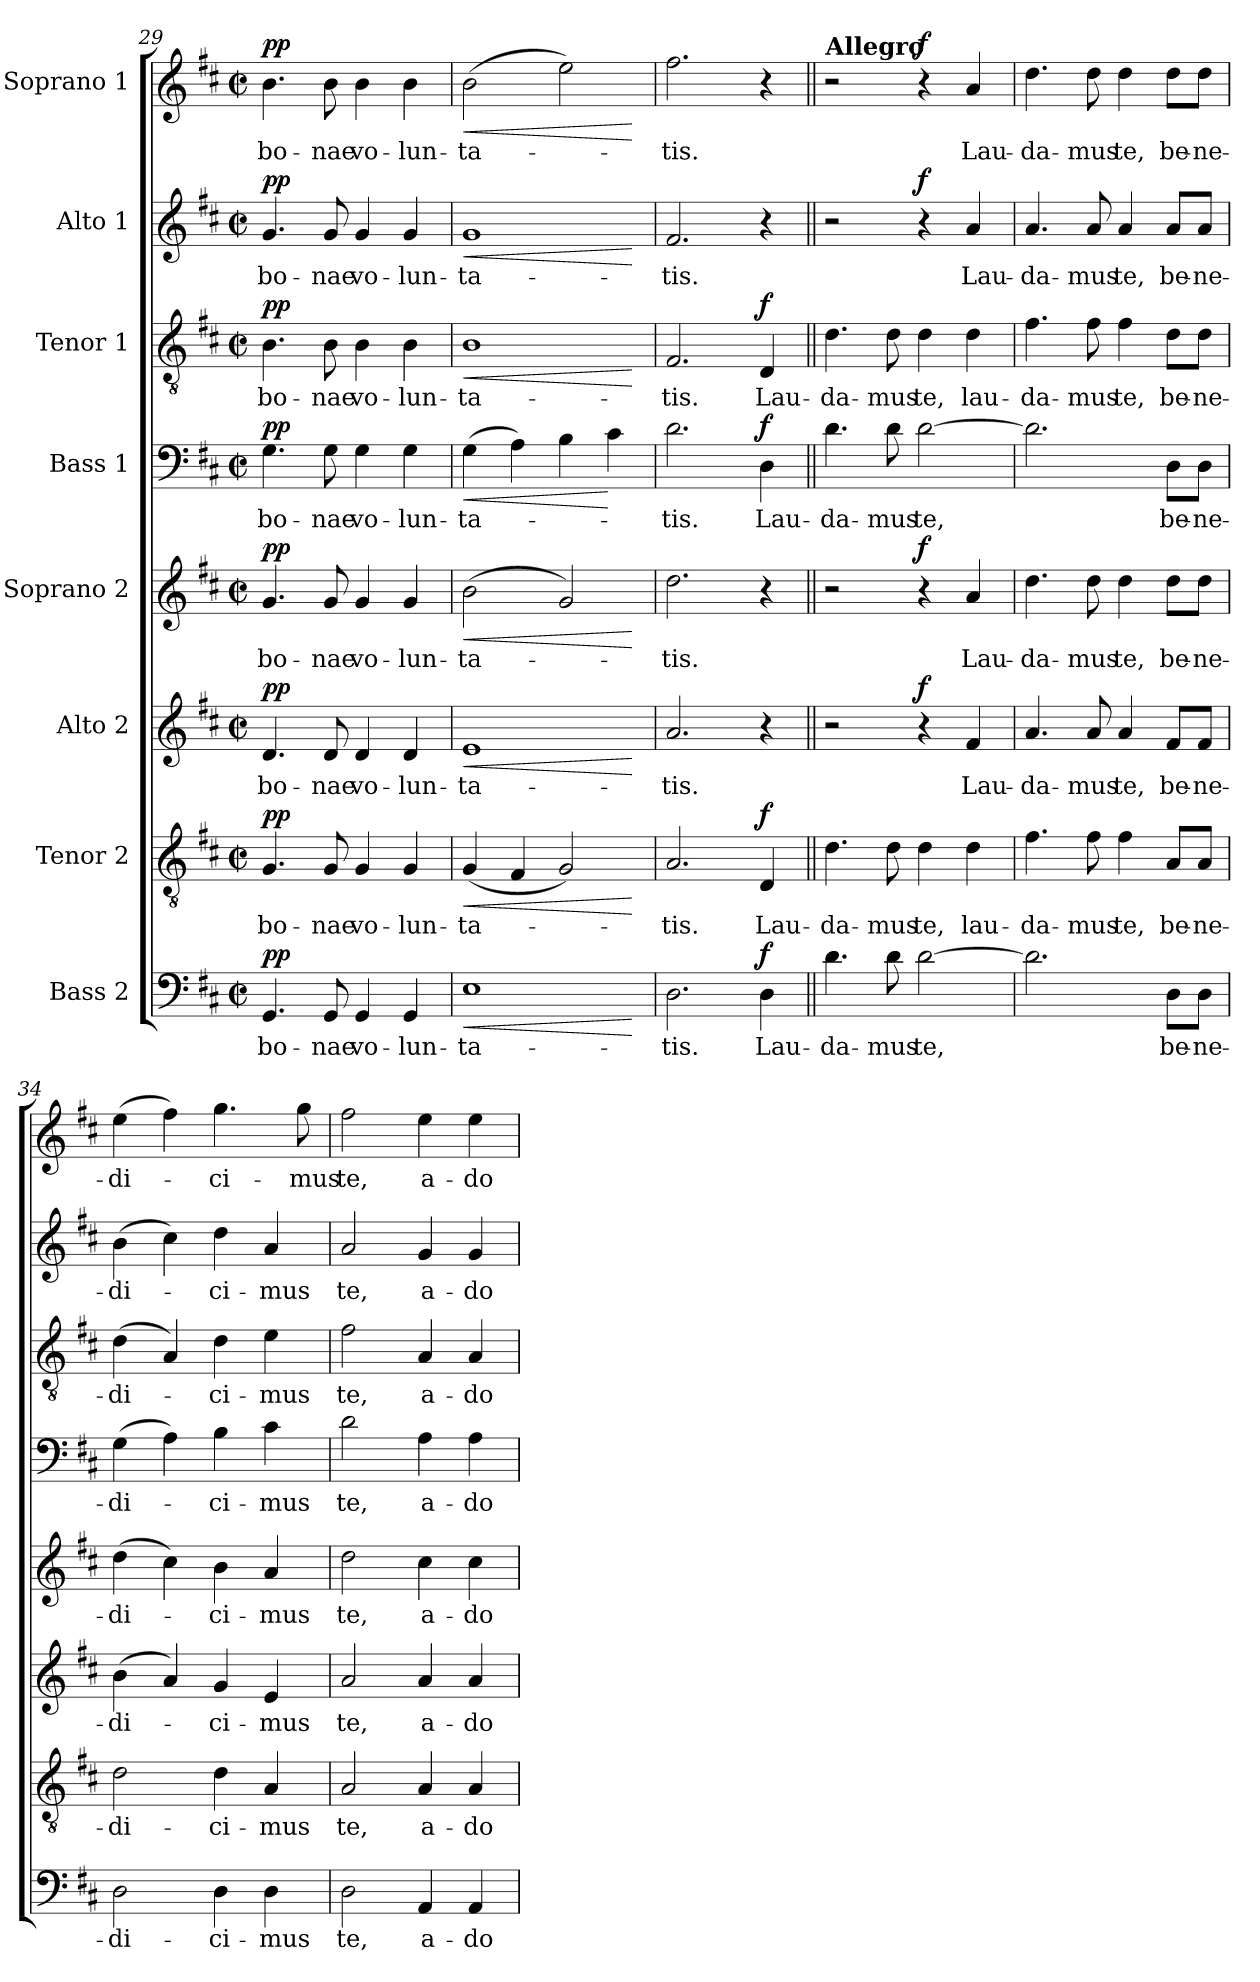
**kern	**text	**dynam	**kern	**text	**dynam	**kern	**text	**dynam	**kern	**text	**dynam	**kern	**text	**dynam	**kern	**text	**dynam	**kern	**text	**dynam	**kern	**text	**dynam
*part8	*part8	*part8	*part7	*part7	*part7	*part6	*part6	*part6	*part5	*part5	*part5	*part4	*part4	*part4	*part3	*part3	*part3	*part2	*part2	*part2	*part1	*part1	*part1
*staff8	*staff8	*staff8	*staff7	*staff7	*staff7	*staff6	*staff6	*staff6	*staff5	*staff5	*staff5	*staff4	*staff4	*staff4	*staff3	*staff3	*staff3	*staff2	*staff2	*staff2	*staff1	*staff1	*staff1
*I"Bass 2	*	*	*I"Tenor 2	*	*	*I"Alto 2	*	*	*I"Soprano 2	*	*	*I"Bass 1	*	*	*I"Tenor 1	*	*	*I"Alto 1	*	*	*I"Soprano 1	*	*
*clefF4	*	*	*clefGv2	*	*	*clefG2	*	*	*clefG2	*	*	*clefF4	*	*	*clefGv2	*	*	*clefG2	*	*	*clefG2	*	*
*k[f#c#]	*	*	*k[f#c#]	*	*	*k[f#c#]	*	*	*k[f#c#]	*	*	*k[f#c#]	*	*	*k[f#c#]	*	*	*k[f#c#]	*	*	*k[f#c#]	*	*
*D:	*	*	*D:	*	*	*D:	*	*	*D:	*	*	*D:	*	*	*D:	*	*	*D:	*	*	*D:	*	*
*M2/2	*	*	*M2/2	*	*	*M2/2	*	*	*M2/2	*	*	*M2/2	*	*	*M2/2	*	*	*M2/2	*	*	*M2/2	*	*
*met(c|)	*	*	*met(c|)	*	*	*met(c|)	*	*	*met(c|)	*	*	*met(c|)	*	*	*met(c|)	*	*	*met(c|)	*	*	*met(c|)	*	*
=29	=29	=29	=29	=29	=29	=29	=29	=29	=29	=29	=29	=29	=29	=29	=29	=29	=29	=29	=29	=29	=29	=29	=29
!	!LO:LY:b	!LO:DY:b	!	!LO:LY:b	!LO:DY:b	!	!LO:LY:b	!LO:DY:b	!	!LO:LY:b	!LO:DY:b	!	!LO:LY:b	!LO:DY:b	!	!LO:LY:b	!LO:DY:b	!	!LO:LY:b	!LO:DY:b	!	!LO:LY:b	!LO:DY:b
4.GG/	bo-	pp	4.G/	bo-	pp	4.d/	bo-	pp	4.g/	bo-	pp	4.G\	bo-	pp	4.B\	bo-	pp	4.g/	bo-	pp	4.b\	bo-	pp
!	!LO:LY:b	!	!	!LO:LY:b	!	!	!LO:LY:b	!	!	!LO:LY:b	!	!	!LO:LY:b	!	!	!LO:LY:b	!	!	!LO:LY:b	!	!	!LO:LY:b	!
8GG/	-nae	.	8G/	-nae	.	8d/	-nae	.	8g/	-nae	.	8G\	-nae	.	8B\	-nae	.	8g/	-nae	.	8b\	-nae	.
!	!LO:LY:b	!	!	!LO:LY:b	!	!	!LO:LY:b	!	!	!LO:LY:b	!	!	!LO:LY:b	!	!	!LO:LY:b	!	!	!LO:LY:b	!	!	!LO:LY:b	!
4GG/	vo-	.	4G/	vo-	.	4d/	vo-	.	4g/	vo-	.	4G\	vo-	.	4B\	vo-	.	4g/	vo-	.	4b\	vo-	.
!	!LO:LY:b	!	!	!LO:LY:b	!	!	!LO:LY:b	!	!	!LO:LY:b	!	!	!LO:LY:b	!	!	!LO:LY:b	!	!	!LO:LY:b	!	!	!LO:LY:b	!
4GG/	-lun-	.	4G/	-lun-	.	4d/	-lun-	.	4g/	-lun-	.	4G\	-lun-	.	4B\	-lun-	.	4g/	-lun-	.	4b\	-lun-	.
=30	=30	=30	=30	=30	=30	=30	=30	=30	=30	=30	=30	=30	=30	=30	=30	=30	=30	=30	=30	=30	=30	=30	=30
!	!LO:LY:b	!LO:HP:b	!	!LO:LY:b	!LO:HP:b	!	!LO:LY:b	!LO:HP:b	!	!LO:LY:b	!LO:HP:b	!	!LO:LY:b	!LO:HP:b	!	!LO:LY:b	!LO:HP:b	!	!LO:LY:b	!LO:HP:b	!	!LO:LY:b	!LO:HP:b
1E	-ta-	<	(<4G/	-ta-	<	1e	-ta-	<	(>2b\	-ta-	<	(>4G\	-ta-	<	1B	-ta-	<	1g	-ta-	<	(>2b\	-ta-	<
.	.	.	4F#/	.	.	.	.	.	.	.	.	4A\)	.	.	.	.	.	.	.	.	.	.	.
.	.	.	2G/)	.	.	.	.	.	2g/)	.	.	4B\	.	.	.	.	.	.	.	.	2ee\)	.	.
.	.	.	.	.	.	.	.	.	.	.	.	4c#\	.	[	.	.	.	.	.	.	.	.	.
.	.	[	.	.	[	.	.	[	.	.	[	.	.	.	.	.	[	.	.	[	.	.	[
=31	=31	=31	=31	=31	=31	=31	=31	=31	=31	=31	=31	=31	=31	=31	=31	=31	=31	=31	=31	=31	=31	=31	=31
!	!LO:LY:b	!	!	!LO:LY:b	!	!	!LO:LY:b	!	!	!LO:LY:b	!	!	!LO:LY:b	!	!	!LO:LY:b	!	!	!LO:LY:b	!	!	!LO:LY:b	!
2.D\	-tis.	.	2.A/	-tis.	.	2.a/	-tis.	.	2.dd\	-tis.	.	2.d\	-tis.	.	2.F#/	-tis.	.	2.f#/	-tis.	.	2.ff#\	-tis.	.
!	!LO:LY:b	!LO:DY:b	!	!LO:LY:b	!LO:DY:b	!	!	!	!	!	!	!	!LO:LY:b	!LO:DY:b	!	!LO:LY:b	!LO:DY:b	!	!	!	!	!	!
4D\	Lau-	f	4D/	Lau-	f	4r	.	.	4r	.	.	4D\	Lau-	f	4D/	Lau-	f	4r	.	.	4r	.	.
=32||	=32||	=32||	=32||	=32||	=32||	=32||	=32||	=32||	=32||	=32||	=32||	=32||	=32||	=32||	=32||	=32||	=32||	=32||	=32||	=32||	=32||	=32||	=32||
*	*	*	*	*	*	*	*	*	*	*	*	*	*	*	*	*	*	*	*	*	*MM120	*	*
!	!	!	!	!	!	!	!	!	!	!	!	!	!	!	!	!	!	!	!	!	!LO:TX:a:B:t=Allegro	!	!
!	!LO:LY:b	!	!	!LO:LY:b	!	!	!	!	!	!	!	!	!LO:LY:b	!	!	!LO:LY:b	!	!	!	!	!	!	!
4.d\	-da-	.	4.d\	-da-	.	2r	.	.	2r	.	.	4.d\	-da-	.	4.d\	-da-	.	2r	.	.	2r	.	.
!	!LO:LY:b	!	!	!LO:LY:b	!	!	!	!	!	!	!	!	!LO:LY:b	!	!	!LO:LY:b	!	!	!	!	!	!	!
8d\	-mus	.	8d\	-mus	.	.	.	.	.	.	.	8d\	-mus	.	8d\	-mus	.	.	.	.	.	.	.
!	!LO:LY:b	!	!	!LO:LY:b	!	!	!	!LO:DY:b	!	!	!LO:DY:b	!	!LO:LY:b	!	!	!LO:LY:b	!	!	!	!LO:DY:b	!	!	!LO:DY:b
[2d\	te,	.	4d\	te,	.	4r	.	f	4r	.	f	[2d\	te,	.	4d\	te,	.	4r	.	f	4r	.	f
!	!	!	!	!LO:LY:b	!	!	!LO:LY:b	!	!	!LO:LY:b	!	!	!	!	!	!LO:LY:b	!	!	!LO:LY:b	!	!	!LO:LY:b	!
.	.	.	4d\	lau-	.	4f#/	Lau-	.	4a/	Lau-	.	.	.	.	4d\	lau-	.	4a/	Lau-	.	4a/	Lau-	.
!!LO:PB:g=z
=33	=33	=33	=33	=33	=33	=33	=33	=33	=33	=33	=33	=33	=33	=33	=33	=33	=33	=33	=33	=33	=33	=33	=33
!	!	!	!	!LO:LY:b	!	!	!LO:LY:b	!	!	!LO:LY:b	!	!	!	!	!	!LO:LY:b	!	!	!LO:LY:b	!	!	!LO:LY:b	!
2.d\]	.	.	4.f#\	-da-	.	4.a/	-da-	.	4.dd\	-da-	.	2.d\]	.	.	4.f#\	-da-	.	4.a/	-da-	.	4.dd\	-da-	.
!	!	!	!	!LO:LY:b	!	!	!LO:LY:b	!	!	!LO:LY:b	!	!	!	!	!	!LO:LY:b	!	!	!LO:LY:b	!	!	!LO:LY:b	!
.	.	.	8f#\	-mus	.	8a/	-mus	.	8dd\	-mus	.	.	.	.	8f#\	-mus	.	8a/	-mus	.	8dd\	-mus	.
!	!	!	!	!LO:LY:b	!	!	!LO:LY:b	!	!	!LO:LY:b	!	!	!	!	!	!LO:LY:b	!	!	!LO:LY:b	!	!	!LO:LY:b	!
.	.	.	4f#\	te,	.	4a/	te,	.	4dd\	te,	.	.	.	.	4f#\	te,	.	4a/	te,	.	4dd\	te,	.
!	!LO:LY:b	!	!	!LO:LY:b	!	!	!LO:LY:b	!	!	!LO:LY:b	!	!	!LO:LY:b	!	!	!LO:LY:b	!	!	!LO:LY:b	!	!	!LO:LY:b	!
8D\L	be-	.	8A/L	be-	.	8f#/L	be-	.	8dd\L	be-	.	8D\L	be-	.	8d\L	be-	.	8a/L	be-	.	8dd\L	be-	.
!	!LO:LY:b	!	!	!LO:LY:b	!	!	!LO:LY:b	!	!	!LO:LY:b	!	!	!LO:LY:b	!	!	!LO:LY:b	!	!	!LO:LY:b	!	!	!LO:LY:b	!
8D\J	-ne-	.	8A/J	-ne-	.	8f#/J	-ne-	.	8dd\J	-ne-	.	8D\J	-ne-	.	8d\J	-ne-	.	8a/J	-ne-	.	8dd\J	-ne-	.
!!LO:PB:g=z
=34	=34	=34	=34	=34	=34	=34	=34	=34	=34	=34	=34	=34	=34	=34	=34	=34	=34	=34	=34	=34	=34	=34	=34
!	!LO:LY:b	!	!	!LO:LY:b	!	!	!LO:LY:b	!	!	!LO:LY:b	!	!	!LO:LY:b	!	!	!LO:LY:b	!	!	!LO:LY:b	!	!	!LO:LY:b	!
2D\	-di-	.	2d\	-di-	.	(>4b\	-di-	.	(>4dd\	-di-	.	(>4G\	-di-	.	(>4d\	-di-	.	(>4b\	-di-	.	(>4ee\	-di-	.
.	.	.	.	.	.	4a/)	.	.	4cc#\)	.	.	4A\)	.	.	4A/)	.	.	4cc#\)	.	.	4ff#\)	.	.
!	!LO:LY:b	!	!	!LO:LY:b	!	!	!LO:LY:b	!	!	!LO:LY:b	!	!	!LO:LY:b	!	!	!LO:LY:b	!	!	!LO:LY:b	!	!	!LO:LY:b	!
4D\	-ci-	.	4d\	-ci-	.	4g/	-ci-	.	4b\	-ci-	.	4B\	-ci-	.	4d\	-ci-	.	4dd\	-ci-	.	4.gg\	-ci-	.
!	!LO:LY:b	!	!	!LO:LY:b	!	!	!LO:LY:b	!	!	!LO:LY:b	!	!	!LO:LY:b	!	!	!LO:LY:b	!	!	!LO:LY:b	!	!	!	!
4D\	-mus	.	4A/	-mus	.	4e/	-mus	.	4a/	-mus	.	4c#\	-mus	.	4e\	-mus	.	4a/	-mus	.	.	.	.
!	!	!	!	!	!	!	!	!	!	!	!	!	!	!	!	!	!	!	!	!	!	!LO:LY:b	!
.	.	.	.	.	.	.	.	.	.	.	.	.	.	.	.	.	.	.	.	.	8gg\	-mus	.
=35	=35	=35	=35	=35	=35	=35	=35	=35	=35	=35	=35	=35	=35	=35	=35	=35	=35	=35	=35	=35	=35	=35	=35
!	!LO:LY:b	!	!	!LO:LY:b	!	!	!LO:LY:b	!	!	!LO:LY:b	!	!	!LO:LY:b	!	!	!LO:LY:b	!	!	!LO:LY:b	!	!	!LO:LY:b	!
2D\	te,	.	2A/	te,	.	2a/	te,	.	2dd\	te,	.	2d\	te,	.	2f#\	te,	.	2a/	te,	.	2ff#\	te,	.
!	!LO:LY:b	!	!	!LO:LY:b	!	!	!LO:LY:b	!	!	!LO:LY:b	!	!	!LO:LY:b	!	!	!LO:LY:b	!	!	!LO:LY:b	!	!	!LO:LY:b	!
4AA/	a-	.	4A/	a-	.	4a/	a-	.	4cc#\	a-	.	4A\	a-	.	4A/	a-	.	4g/	a-	.	4ee\	a-	.
!	!LO:LY:b	!	!	!LO:LY:b	!	!	!LO:LY:b	!	!	!LO:LY:b	!	!	!LO:LY:b	!	!	!LO:LY:b	!	!	!LO:LY:b	!	!	!LO:LY:b	!
4AA/	-do-	.	4A/	-do-	.	4a/	-do-	.	4cc#\	-do-	.	4A\	-do-	.	4A/	-do-	.	4g/	-do-	.	4ee\	-do-	.
=	=	=	=	=	=	=	=	=	=	=	=	=	=	=	=	=	=	=	=	=	=	=	=
*-	*-	*-	*-	*-	*-	*-	*-	*-	*-	*-	*-	*-	*-	*-	*-	*-	*-	*-	*-	*-	*-	*-	*-
